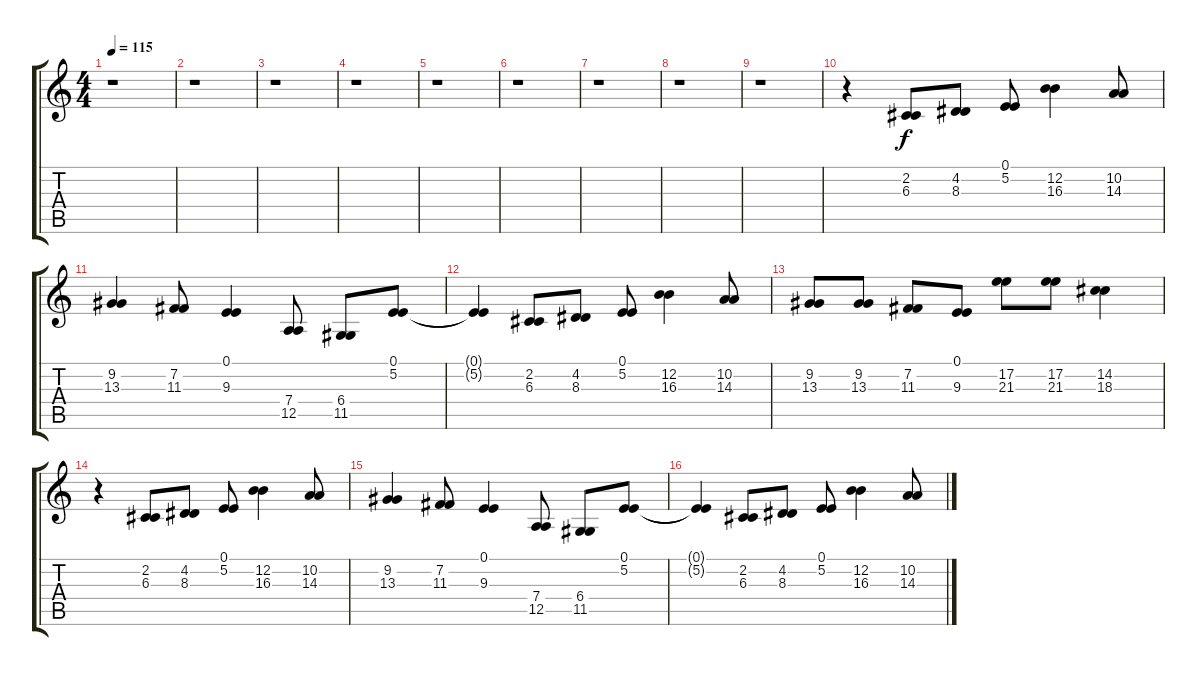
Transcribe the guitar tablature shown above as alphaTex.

\track "" {instrument lead2sawtooth}
\staff {score tabs}
\tuning (E4 B3 G3 D3 A2 E2) {hide}
\ts (4 4)
\tempo 115
\clef g2
\ks c
r.1{dy f} |
r.1 |
r.1 |
r.1 |
r.1 |
r.1 |
r.1 |
r.1 |
r.1 |
r.4 (2.2 6.3).8 (4.2 8.3).8 (0.1 5.2).8 (12.2 16.3).4 (10.2 14.3).8 |
(9.2 13.3).4 (7.2 11.3).8 (0.1 9.3).4 (7.4 12.5).8 (6.4 11.5).8 (0.1 5.2).8 |
(0.1{t} 5.2{t}).4 (2.2 6.3).8 (4.2 8.3).8 (0.1 5.2).8 (12.2 16.3).4 (10.2 14.3).8 |
(9.2 13.3).8 (9.2 13.3).8 (7.2 11.3).8 (0.1 9.3).8 (17.2 21.3).8 (17.2 21.3).8 (14.2 18.3).4 |
r.4 (2.2 6.3).8 (4.2 8.3).8 (0.1 5.2).8 (12.2 16.3).4 (10.2 14.3).8 |
(9.2 13.3).4 (7.2 11.3).8 (0.1 9.3).4 (7.4 12.5).8 (6.4 11.5).8 (0.1 5.2).8 |
(0.1{t} 5.2{t}).4 (2.2 6.3).8 (4.2 8.3).8 (0.1 5.2).8 (12.2 16.3).4 (10.2 14.3).8
